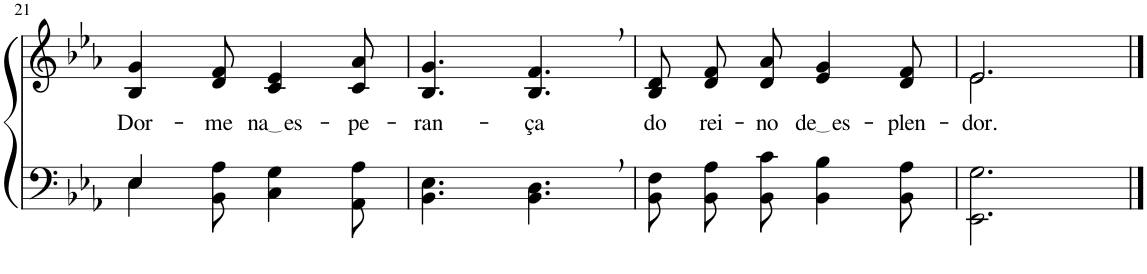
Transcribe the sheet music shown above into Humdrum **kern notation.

**kern	**kern	**text
*part2	*part1	*part1
*staff2	*staff1	*staff1
*I"Parte III e IV	*I"Parte I e II	*
!!LO:PB:g=z
*clefF4	*clefG2	*
*Trd-1c-2	*Trd-1c-2	*
*k[b-e-a-]	*k[b-e-a-]	*
*M6/8	*M6/8	*
=21	=21	=21
*^	*	*
!	!	!	!LO:LY:b
4E-/	4E-\	4B-/ 4g/	Dor-
!	!	!	!LO:LY:b
2ryy	8BB-\ 8A-\	8d/ 8f/	-me
!	!	!	!LO:LY:b
.	4C\ 4G\	4c/ 4e-/	na es
!	!	!	!LO:LY:b
.	8AA-\ 8A-\	8c/ 8a-/	-pe-
=22	=22	=22	=22
!	!	!	!LO:LY:b
*v	*v	*	*
4.BB-\ 4.E-\	4.B-/ 4.g/	-ran-
!	!	!LO:LY:b
4.BB-\, 4.D\,	4.B-/, 4.f/,	-ça
=23	=23	=23
!	!	!LO:LY:b
8BB-\ 8F\L	8B-/ 8d/L	do
!	!	!LO:LY:b
8BB-\ 8A-\	8d/ 8f/	rei-
!	!	!LO:LY:b
8BB-\ 8c\J	8d/ 8a-/J	-no
!	!	!LO:LY:b
4BB-\ 4B-\	4e-/ 4g/	de es
!	!	!LO:LY:b
8BB-\ 8A-\	8d/ 8f/	-plen-
=24	=24	=24
!	!	!LO:LY:b
*	*^	*
2.EE-\ 2.G\	2.e-\	2.e-/	-dor.
*	*v	*v	*
==	==	==
*-	*-	*-
